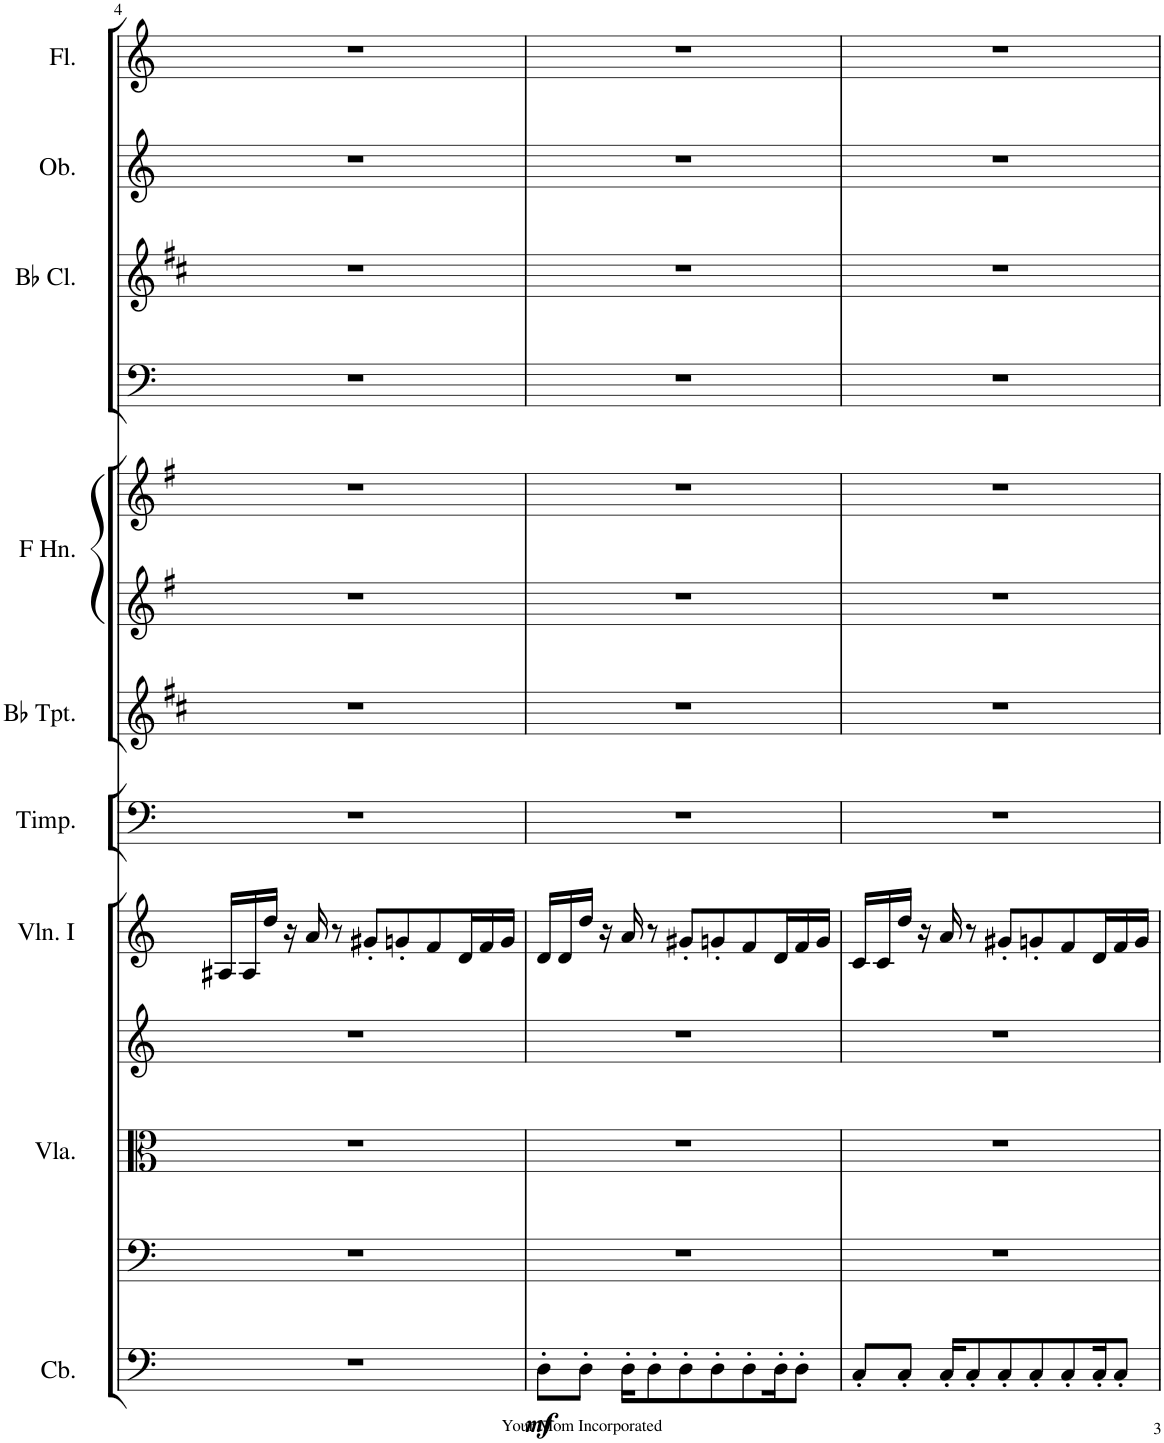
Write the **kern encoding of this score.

**kern	**dynam	**kern	**kern	**kern	**kern	**kern	**kern	**kern	**kern	**kern	**kern	**kern	**kern
*part12	*part12	*part11	*part10	*part9	*part8	*part7	*part6	*part5	*part5	*part4	*part3	*part2	*part1
*staff13	*staff13	*staff12	*staff11	*staff10	*staff9	*staff8	*staff7	*staff6	*staff5	*staff4	*staff3	*staff2	*staff1
*I"Double Bass	*	*I"Violoncello	*I"Violas	*I"Violin II	*I"Violins	*I"Timpani	*I"Trumpets in Bb	*I"Horns in F	*	*I"Bassoons	*I"Clarinets in Bb	*I"Oboes	*I"Flutes
*	*	*	*I'Vla.	*	*	*I'Timp.	*	*	*	*I'Bsn	*	*I'Ob.	*I'Fl.
!!LO:PB:g=z
*clefF4	*	*clefF4	*clefC3	*clefG2	*clefG2	*clefF4	*clefG2	*clefG2	*clefG2	*clefF4	*clefG2	*clefG2	*clefG2
*Trd7c12	*	*	*	*	*	*	*Trd1c2	*Trd4c7	*Trd4c7	*	*Trd1c2	*	*
*k[]	*	*k[]	*k[]	*k[]	*k[]	*k[]	*k[f#c#]	*k[f#]	*k[f#]	*k[]	*k[f#c#]	*k[]	*k[]
*M4/4	*	*M4/4	*M4/4	*M4/4	*M4/4	*M4/4	*M4/4	*M4/4	*M4/4	*M4/4	*M4/4	*M4/4	*M4/4
*met(c)	*	*met(c)	*met(c)	*met(c)	*met(c)	*met(c)	*met(c)	*met(c)	*met(c)	*met(c)	*met(c)	*met(c)	*met(c)
=4	=4	=4	=4	=4	=4	=4	=4	=4	=4	=4	=4	=4	=4
1r	.	1r	1r	1r	16A#X/LL	1r	1r	1r	1r	1r	1r	1r	1r
.	.	.	.	.	16A#/	.	.	.	.	.	.	.	.
.	.	.	.	.	16dd/JJ	.	.	.	.	.	.	.	.
.	.	.	.	.	16r	.	.	.	.	.	.	.	.
.	.	.	.	.	16a/	.	.	.	.	.	.	.	.
.	.	.	.	.	8r	.	.	.	.	.	.	.	.
.	.	.	.	.	8g#X'/L	.	.	.	.	.	.	.	.
.	.	.	.	.	8gn'/	.	.	.	.	.	.	.	.
.	.	.	.	.	8f/	.	.	.	.	.	.	.	.
.	.	.	.	.	16d/L	.	.	.	.	.	.	.	.
.	.	.	.	.	16f/	.	.	.	.	.	.	.	.
.	.	.	.	.	16g/JJ	.	.	.	.	.	.	.	.
=5	=5	=5	=5	=5	=5	=5	=5	=5	=5	=5	=5	=5	=5
!	!LO:DY:b	!	!	!	!	!	!	!	!	!	!	!	!
8D'\L	mf	1r	1r	1r	16d/LL	1r	1r	1r	1r	1r	1r	1r	1r
.	.	.	.	.	16d/	.	.	.	.	.	.	.	.
8D'\J	.	.	.	.	16dd/JJ	.	.	.	.	.	.	.	.
.	.	.	.	.	16r	.	.	.	.	.	.	.	.
16D'\KL	.	.	.	.	16a/	.	.	.	.	.	.	.	.
8D'\	.	.	.	.	8r	.	.	.	.	.	.	.	.
8D'\	.	.	.	.	8g#X'/L	.	.	.	.	.	.	.	.
8D'\	.	.	.	.	8gn'/	.	.	.	.	.	.	.	.
8D'\	.	.	.	.	8f/	.	.	.	.	.	.	.	.
16D'\K	.	.	.	.	16d/L	.	.	.	.	.	.	.	.
8D'\J	.	.	.	.	16f/	.	.	.	.	.	.	.	.
.	.	.	.	.	16g/JJ	.	.	.	.	.	.	.	.
=6	=6	=6	=6	=6	=6	=6	=6	=6	=6	=6	=6	=6	=6
8C'/L	.	1r	1r	1r	16c/LL	1r	1r	1r	1r	1r	1r	1r	1r
.	.	.	.	.	16c/	.	.	.	.	.	.	.	.
8C'/J	.	.	.	.	16dd/JJ	.	.	.	.	.	.	.	.
.	.	.	.	.	16r	.	.	.	.	.	.	.	.
16C'/KL	.	.	.	.	16a/	.	.	.	.	.	.	.	.
8C'/	.	.	.	.	8r	.	.	.	.	.	.	.	.
8C'/	.	.	.	.	8g#X'/L	.	.	.	.	.	.	.	.
8C'/	.	.	.	.	8gn'/	.	.	.	.	.	.	.	.
8C'/	.	.	.	.	8f/	.	.	.	.	.	.	.	.
16C'/K	.	.	.	.	16d/L	.	.	.	.	.	.	.	.
8C'/J	.	.	.	.	16f/	.	.	.	.	.	.	.	.
.	.	.	.	.	16g/JJ	.	.	.	.	.	.	.	.
=	=	=	=	=	=	=	=	=	=	=	=	=	=
*-	*-	*-	*-	*-	*-	*-	*-	*-	*-	*-	*-	*-	*-
